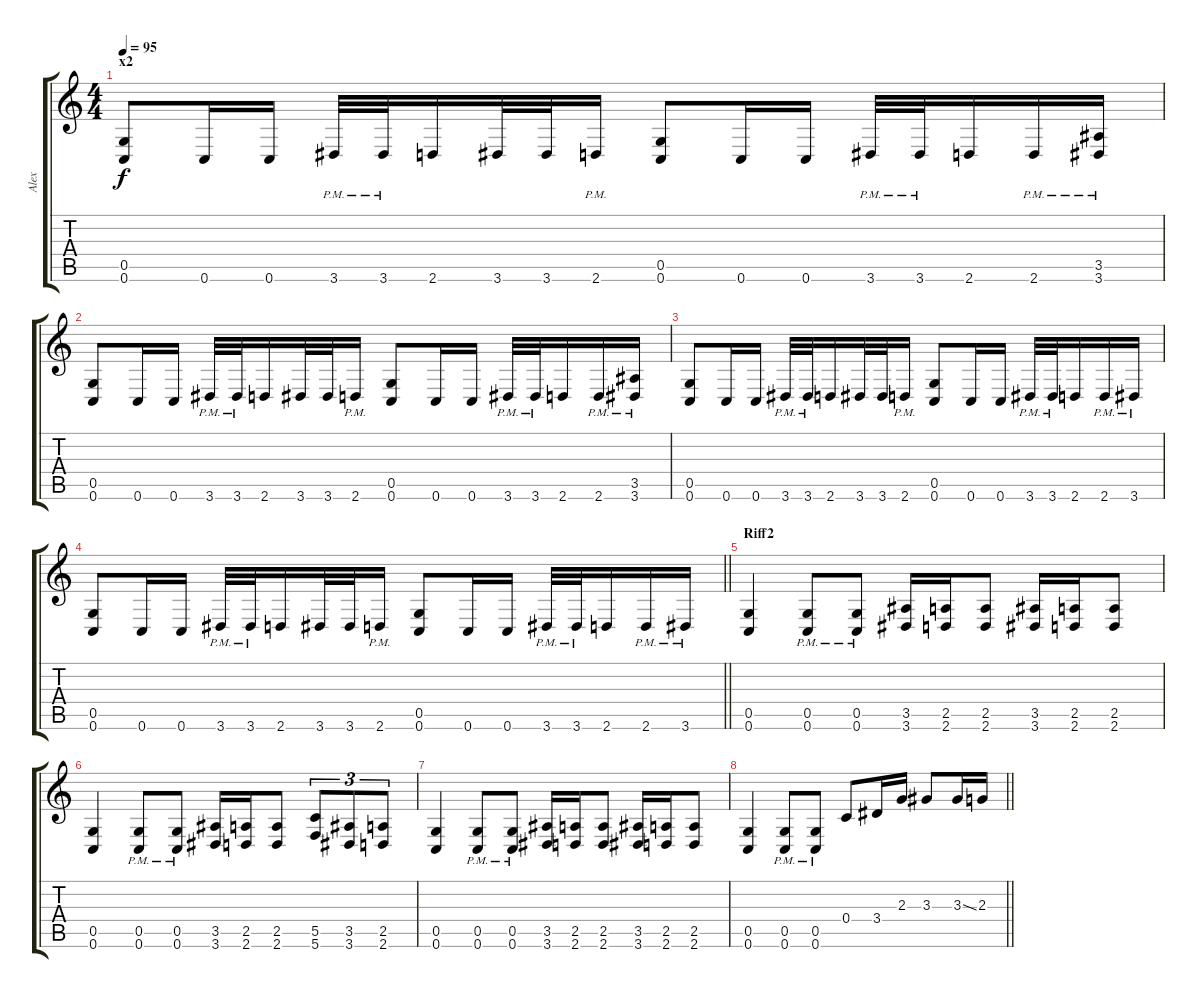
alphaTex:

\track ("Alex" "Alex") {instrument overdrivenguitar}
\staff {score tabs}
\tuning (D4 A3 F3 C3 G2 C2) {hide}
\ts (4 4)
\section ("" "x2")
\tempo 95
\clef g2
\ks c
(0.5 0.6).8{dy f} 0.6.16 0.6.16 3.6{pm}.32 3.6{pm}.32 2.6.16 3.6.32 3.6.32 2.6{pm}.16 (0.5 0.6).8 0.6.16 0.6.16 3.6{pm}.32 3.6{pm}.32 2.6.16 2.6{pm}.16 (3.5 3.6{pm}).16 |
(0.5 0.6).8 0.6.16 0.6.16 3.6{pm}.32 3.6{pm}.32 2.6.16 3.6.32 3.6.32 2.6{pm}.16 (0.5 0.6).8 0.6.16 0.6.16 3.6{pm}.32 3.6{pm}.32 2.6.16 2.6{pm}.16 (3.5 3.6{pm}).16 |
(0.5 0.6).8 0.6.16 0.6.16 3.6{pm}.32 3.6{pm}.32 2.6.16 3.6.32 3.6.32 2.6{pm}.16 (0.5 0.6).8 0.6.16 0.6.16 3.6{pm}.32 3.6{pm}.32 2.6.16 2.6{pm}.16 3.6{pm}.16 |
\barLineRight lightlight
(0.5 0.6).8 0.6.16 0.6.16 3.6{pm}.32 3.6{pm}.32 2.6.16 3.6.32 3.6.32 2.6{pm}.16 (0.5 0.6).8 0.6.16 0.6.16 3.6{pm}.32 3.6{pm}.32 2.6.16 2.6{pm}.16 3.6{pm}.16 |
\section ("" "Riff2")
(0.5 0.6).4 (0.5{pm} 0.6{pm}).8 (0.5{pm} 0.6{pm}).8 (3.5 3.6).16 (2.5 2.6).16 (2.5 2.6).8 (3.5 3.6).16 (2.5 2.6).16 (2.5 2.6).8 |
(0.5 0.6).4 (0.5{pm} 0.6{pm}).8 (0.5{pm} 0.6{pm}).8 (3.5 3.6).16 (2.5 2.6).16 (2.5 2.6).8 (5.5 5.6).8{tu (3 2)} (3.5 3.6).8{tu (3 2)} (2.5 2.6).8{tu (3 2)} |
(0.5 0.6).4 (0.5{pm} 0.6{pm}).8 (0.5{pm} 0.6{pm}).8 (3.5 3.6).16 (2.5 2.6).16 (2.5 2.6).8 (3.5 3.6).16 (2.5 2.6).16 (2.5 2.6).8 |
\barLineRight lightlight
(0.5 0.6).4 (0.5{pm} 0.6{pm}).8 (0.5{pm} 0.6{pm}).8 0.4.8 3.4.16 2.3.16 3.3.8 3.3{ss}.16 2.3.16
